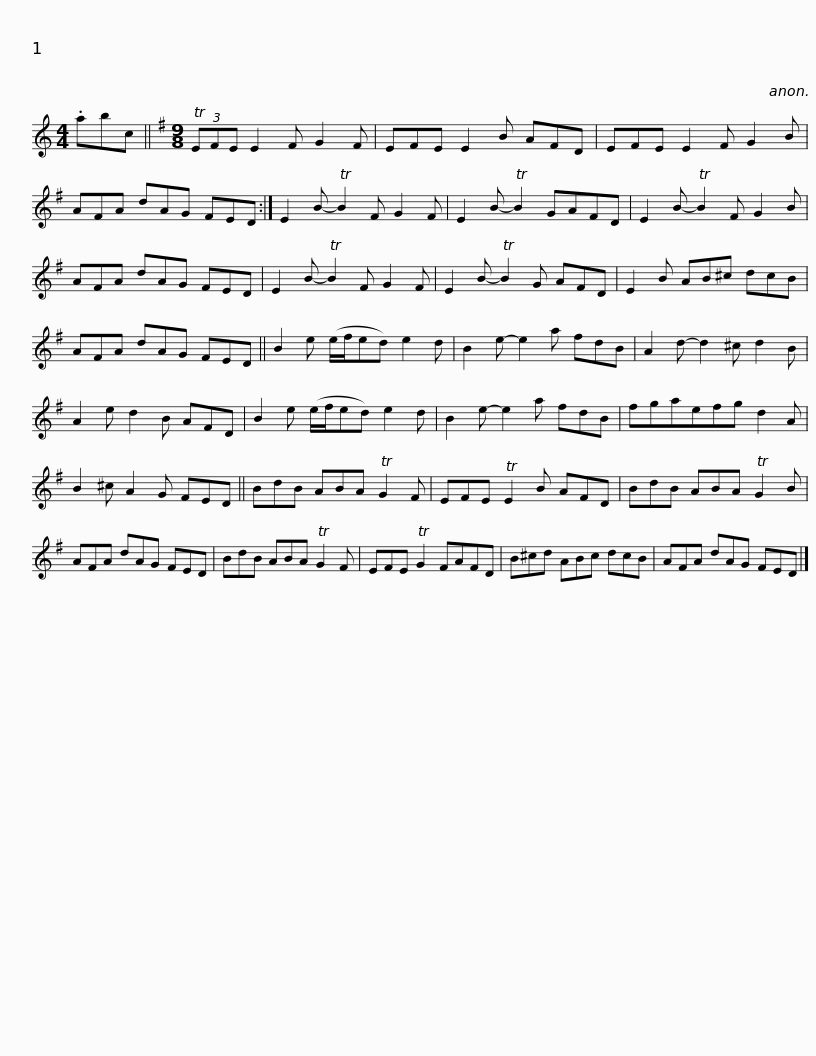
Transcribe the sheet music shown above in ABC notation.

X:1
L:1/8
M:4/4
I:linebreak $
K:C
V:1 treble
V:1
 .abc ||[K:Emin][M:9/8] (3TEFE E2 F G2 F | EFE E2 B AFD | EFE E2 F G2 B | AFA dAG FED :| %5
 E2 B- TB2 F G2 F |$ E2 B- TB2 GAFD | E2 B- TB2 F G2 B | AFA dAG FED | E2 B- TB2 F G2 F | %10
 E2 B- TB2 G AFD |$ E2 B AB^c dcB | AFA dAG FED || B2 e (e/f/ed) e2 d | B2 e- e2 a fdB | %15
 A2 d- d2 ^c d2 B |$ A2 e d2 B AFD | B2 e (e/f/ed) e2 d | B2 e- e2 a fdB | fgaefg d2 A | %20
 B2 ^c A2 G FED ||$ BdB ABA TG2 F | EFE TE2 B AFD | BdB ABA TG2 B | AFA dAG FED | %25
 BdB ABA TG2 F |$ EFE TG2 FAFD | B^cd ABc dcB | AFA dAG FED |] %29
